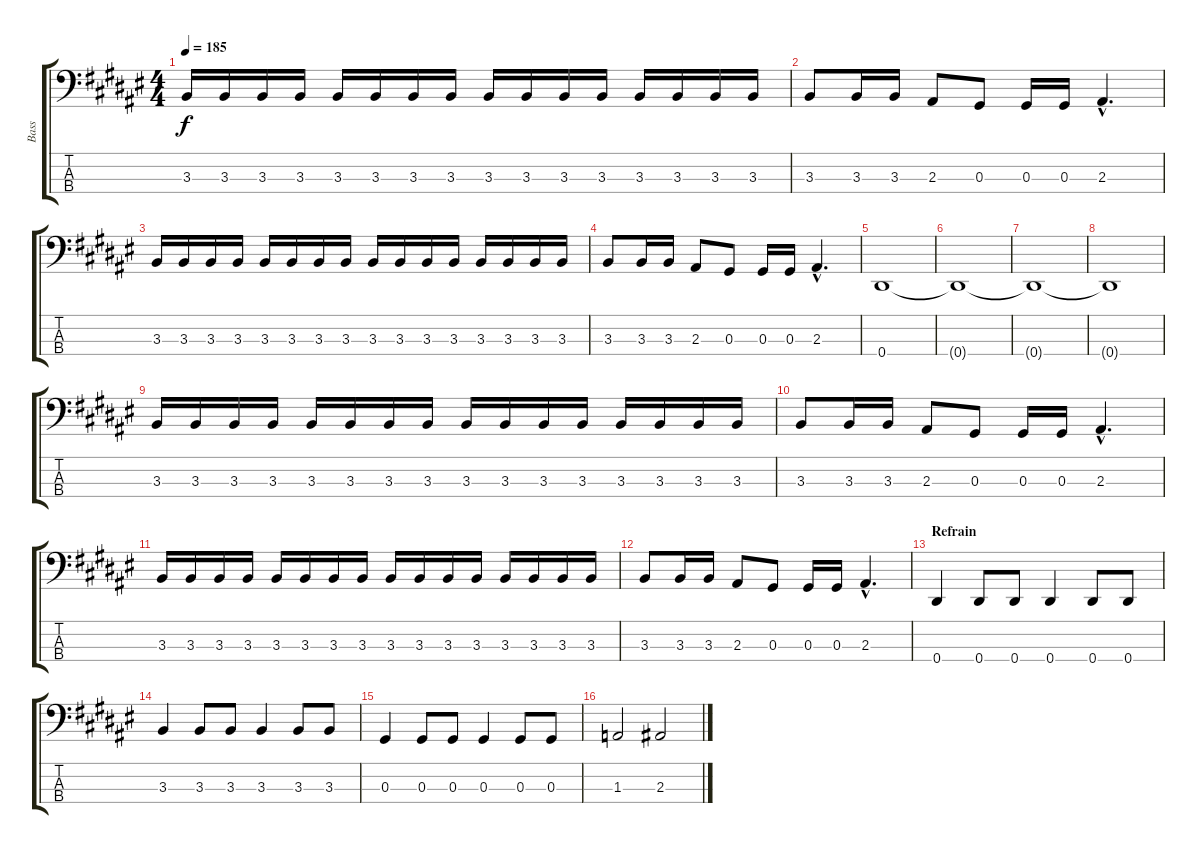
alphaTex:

\track ("Bass" "Bass") {instrument electricbasspick}
\staff {score tabs}
\tuning (Gb2 Db2 Ab1 Eb1) {hide}
\ts (4 4)
\tempo 185
\clef f4
\ks d#minor
3.3.16{dy f} 3.3.16 3.3.16 3.3.16 3.3.16 3.3.16 3.3.16 3.3.16 3.3.16 3.3.16 3.3.16 3.3.16 3.3.16 3.3.16 3.3.16 3.3.16 |
3.3.8 3.3.16 3.3.16 2.3.8 0.3.8 0.3.16 0.3.16 2.3{hac}.4{d} |
3.3.16 3.3.16 3.3.16 3.3.16 3.3.16 3.3.16 3.3.16 3.3.16 3.3.16 3.3.16 3.3.16 3.3.16 3.3.16 3.3.16 3.3.16 3.3.16 |
3.3.8 3.3.16 3.3.16 2.3.8 0.3.8 0.3.16 0.3.16 2.3{hac}.4{d} |
0.4.1 |
0.4{t}.1 |
0.4{t}.1 |
0.4{t}.1 |
3.3.16 3.3.16 3.3.16 3.3.16 3.3.16 3.3.16 3.3.16 3.3.16 3.3.16 3.3.16 3.3.16 3.3.16 3.3.16 3.3.16 3.3.16 3.3.16 |
3.3.8 3.3.16 3.3.16 2.3.8 0.3.8 0.3.16 0.3.16 2.3{hac}.4{d} |
3.3.16 3.3.16 3.3.16 3.3.16 3.3.16 3.3.16 3.3.16 3.3.16 3.3.16 3.3.16 3.3.16 3.3.16 3.3.16 3.3.16 3.3.16 3.3.16 |
3.3.8 3.3.16 3.3.16 2.3.8 0.3.8 0.3.16 0.3.16 2.3{hac}.4{d} |
\section ("" "Refrain")
0.4.4 0.4.8 0.4.8 0.4.4 0.4.8 0.4.8 |
3.3.4 3.3.8 3.3.8 3.3.4 3.3.8 3.3.8 |
0.3.4 0.3.8 0.3.8 0.3.4 0.3.8 0.3.8 |
1.3.2 2.3.2
